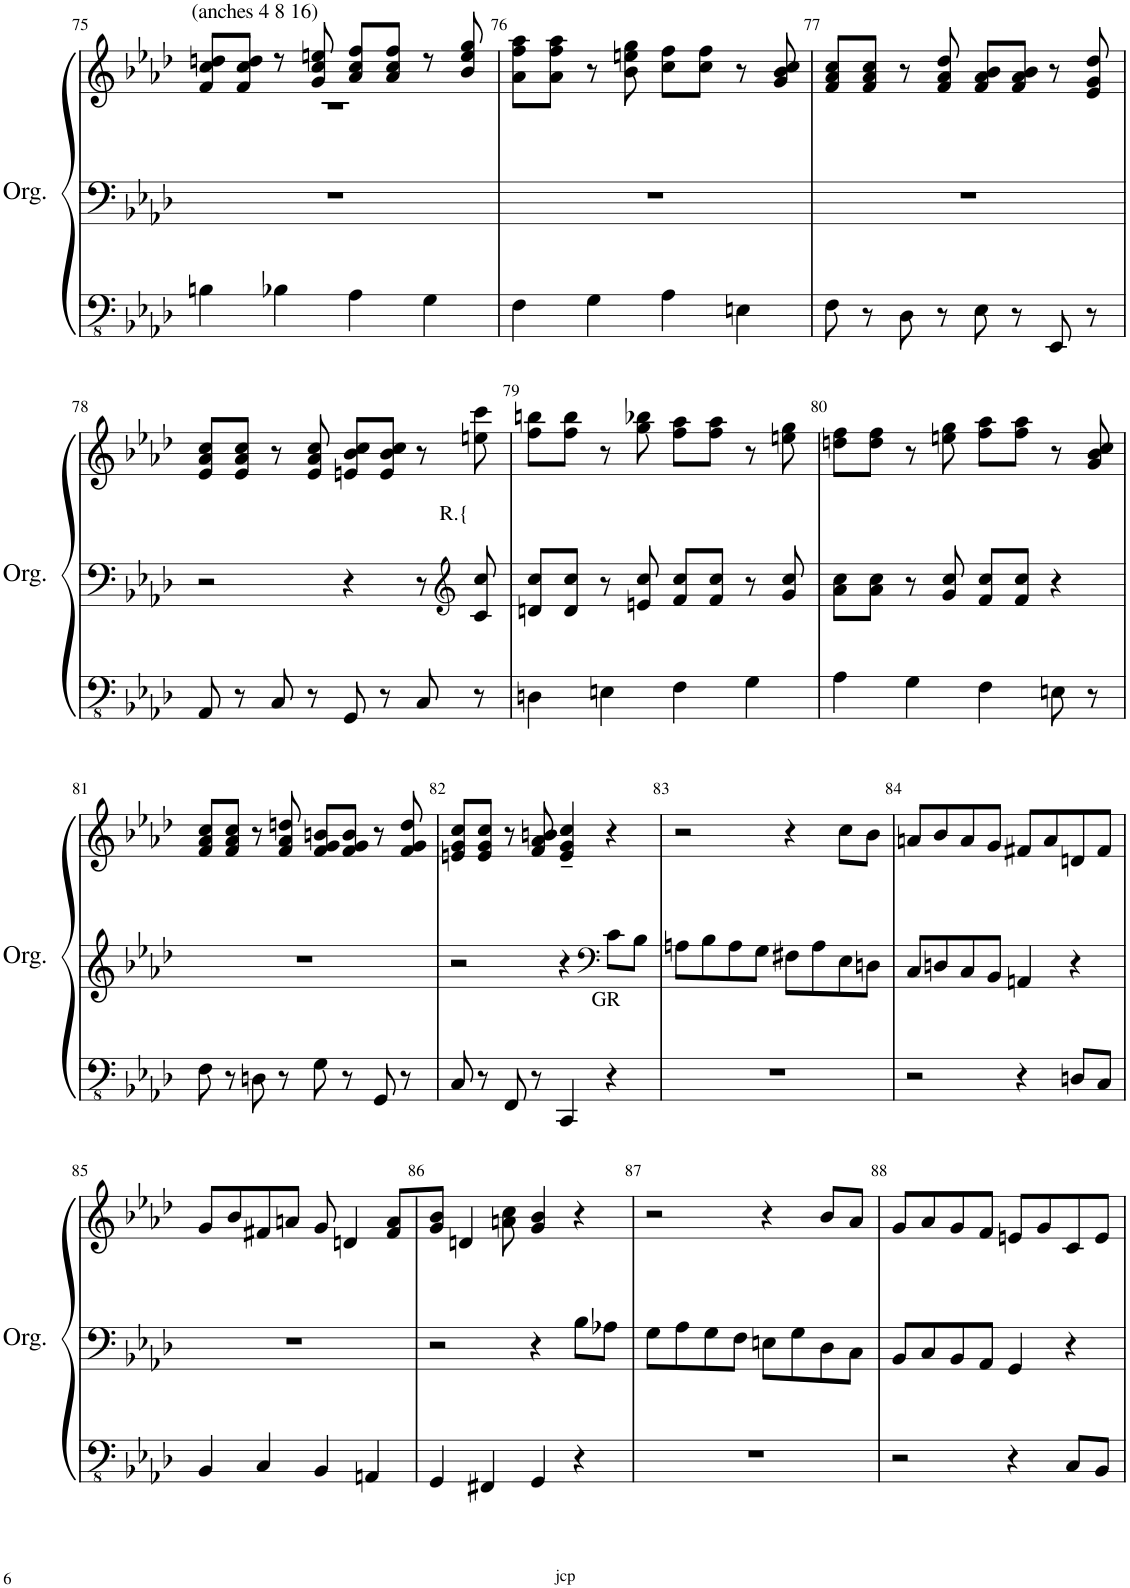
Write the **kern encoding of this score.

**kern	**kern	**kern
*part1	*part1	*part1
*staff3	*staff2	*staff1
*I"Orgue à tuyaux	*	*
*I'Org.	*	*
!!LO:PB:g=z
*clefFv4	*clefF4	*clefG2
*k[b-e-a-d-]	*k[b-e-a-d-]	*k[b-e-a-d-]
*M4/4	*M4/4	*M4/4
*met(c)	*met(c)	*met(c)
=75	=75	=75
*	*	*^
!	!	!LO:TX:a:t=(anches 4 8 16)	!
4BBn\	1r	8f/ 8cc/ 8ddn/L	1r
.	.	8f/ 8cc/ 8dd/J	.
4BB-X\	.	8r	.
.	.	8g/ 8cc/ 8een/	.
4AA-\	.	8a-/ 8cc/ 8ff/L	.
.	.	8a-/ 8cc/ 8ff/J	.
4GG\	.	8r	.
.	.	8b-/ 8ee/ 8gg/	.
*	*	*v	*v
=76	=76	=76
4FF\	1r	8a-\ 8ff\ 8aa-\L
.	.	8a-\ 8ff\ 8aa-\J
4GG\	.	8r
.	.	8b-\ 8een\ 8gg\
4AA-\	.	8cc\ 8ff\L
.	.	8cc\ 8ff\J
4EEn\	.	8r
.	.	8g/ 8b-/ 8cc/
=77	=77	=77
8FF\	1r	8f/ 8a-/ 8cc/L
8r	.	8f/ 8a-/ 8cc/J
8DD-\	.	8r
8r	.	8f/ 8a-/ 8dd-/
8EE-\	.	8f/ 8a-/ 8b-/L
8r	.	8f/ 8a-/ 8b-/J
8EEE-/	.	8r
8r	.	8e-/ 8g/ 8dd-/
!!LO:LB:g=z
=78	=78	=78
8AAA-/	2r	8e-/ 8a-/ 8cc/L
8r	.	8e-/ 8a-/ 8cc/J
8CC/	.	8r
8r	.	8e-/ 8a-/ 8cc/
8GGG/	4r	8en/ 8b-/ 8cc/L
8r	.	8e/ 8b-/ 8cc/J
8CC/	8r	8r
*	*clefG2	*
!	!	!LO:TX:b:t=R.{
8r	8c/ 8cc/	8een\ 8ccc\
=79	=79	=79
4DDn\	8dn/ 8cc/L	8ff\ 8bbn\L
.	8d/ 8cc/J	8ff\ 8bb\J
4EEn\	8r	8r
.	8en/ 8cc/	8gg\ 8bb-X\
4FF\	8f/ 8cc/L	8ff\ 8aa-\L
.	8f/ 8cc/J	8ff\ 8aa-\J
4GG\	8r	8r
.	8g/ 8cc/	8een\ 8gg\
=80	=80	=80
4AA-\	8a-\ 8cc\L	8ddn\ 8ff\L
.	8a-\ 8cc\J	8dd\ 8ff\J
4GG\	8r	8r
.	8g/ 8cc/	8een\ 8gg\
4FF\	8f/ 8cc/L	8ff\ 8aa-\L
.	8f/ 8cc/J	8ff\ 8aa-\J
8EEn\	4r	8r
8r	.	8g/ 8b-/ 8cc/
!!LO:LB:g=z
=81	=81	=81
8FF\	1r	8f/ 8a-/ 8cc/L
8r	.	8f/ 8a-/ 8cc/J
8DDn\	.	8r
8r	.	8f/ 8a-/ 8ddn/
8GG\	.	8f/ 8g/ 8bn/L
8r	.	8f/ 8g/ 8b/J
8GGG/	.	8r
8r	.	8f/ 8g/ 8dd/
=82	=82	=82
8CC/	2r	8en/ 8g/ 8cc/L
8r	.	8e/ 8g/ 8cc/J
8FFF/	.	8r
8r	.	8f/ 8a-/ 8bn/
4CCC/	4r	4e/~ 4g/~ 4cc/~
*	*clefF4	*
!	!LO:TX:b:t=GR	!
4r	8c\L	4r
.	8B-\J	.
=83	=83	=83
1r	8An\L	2r
.	8B-\	.
.	8A\	.
.	8G\J	.
.	8F#X\L	4r
.	8A\	.
.	8E-\	8cc\L
.	8Dn\J	8b-\J
=84	=84	=84
2r	8C/L	8an/L
.	8Dn/	8b-/
.	8C/	8a/
.	8BB-/J	8g/J
4r	4AAn/	8f#X/L
.	.	8a/
8DDn/L	4r	8dn/
8CC/J	.	8f#/J
!!LO:LB:g=z
=85	=85	=85
4BBB-/	1r	8g/L
.	.	8b-/
4CC/	.	8f#X/
.	.	8an/J
4BBB-/	.	8g/
.	.	4dn/
4AAAn/	.	.
.	.	8f#/ 8a/L
=86	=86	=86
4GGG/	2r	8g/ 8b-/J
.	.	4dn/
4FFF#X/	.	.
.	.	8an\ 8cc\
4GGG/	4r	4g/ 4b-/
4r	8B-\L	4r
.	8A-X\J	.
=87	=87	=87
1r	8G\L	2r
.	8A-\	.
.	8G\	.
.	8F\J	.
.	8En\L	4r
.	8G\	.
.	8D-\	8b-/L
.	8C\J	8a-/J
=88	=88	=88
2r	8BB-/L	8g/L
.	8C/	8a-/
.	8BB-/	8g/
.	8AA-/J	8f/J
4r	4GG/	8en/L
.	.	8g/
8CC/L	4r	8c/
8BBB-/J	.	8e/J
=	=	=
*-	*-	*-
